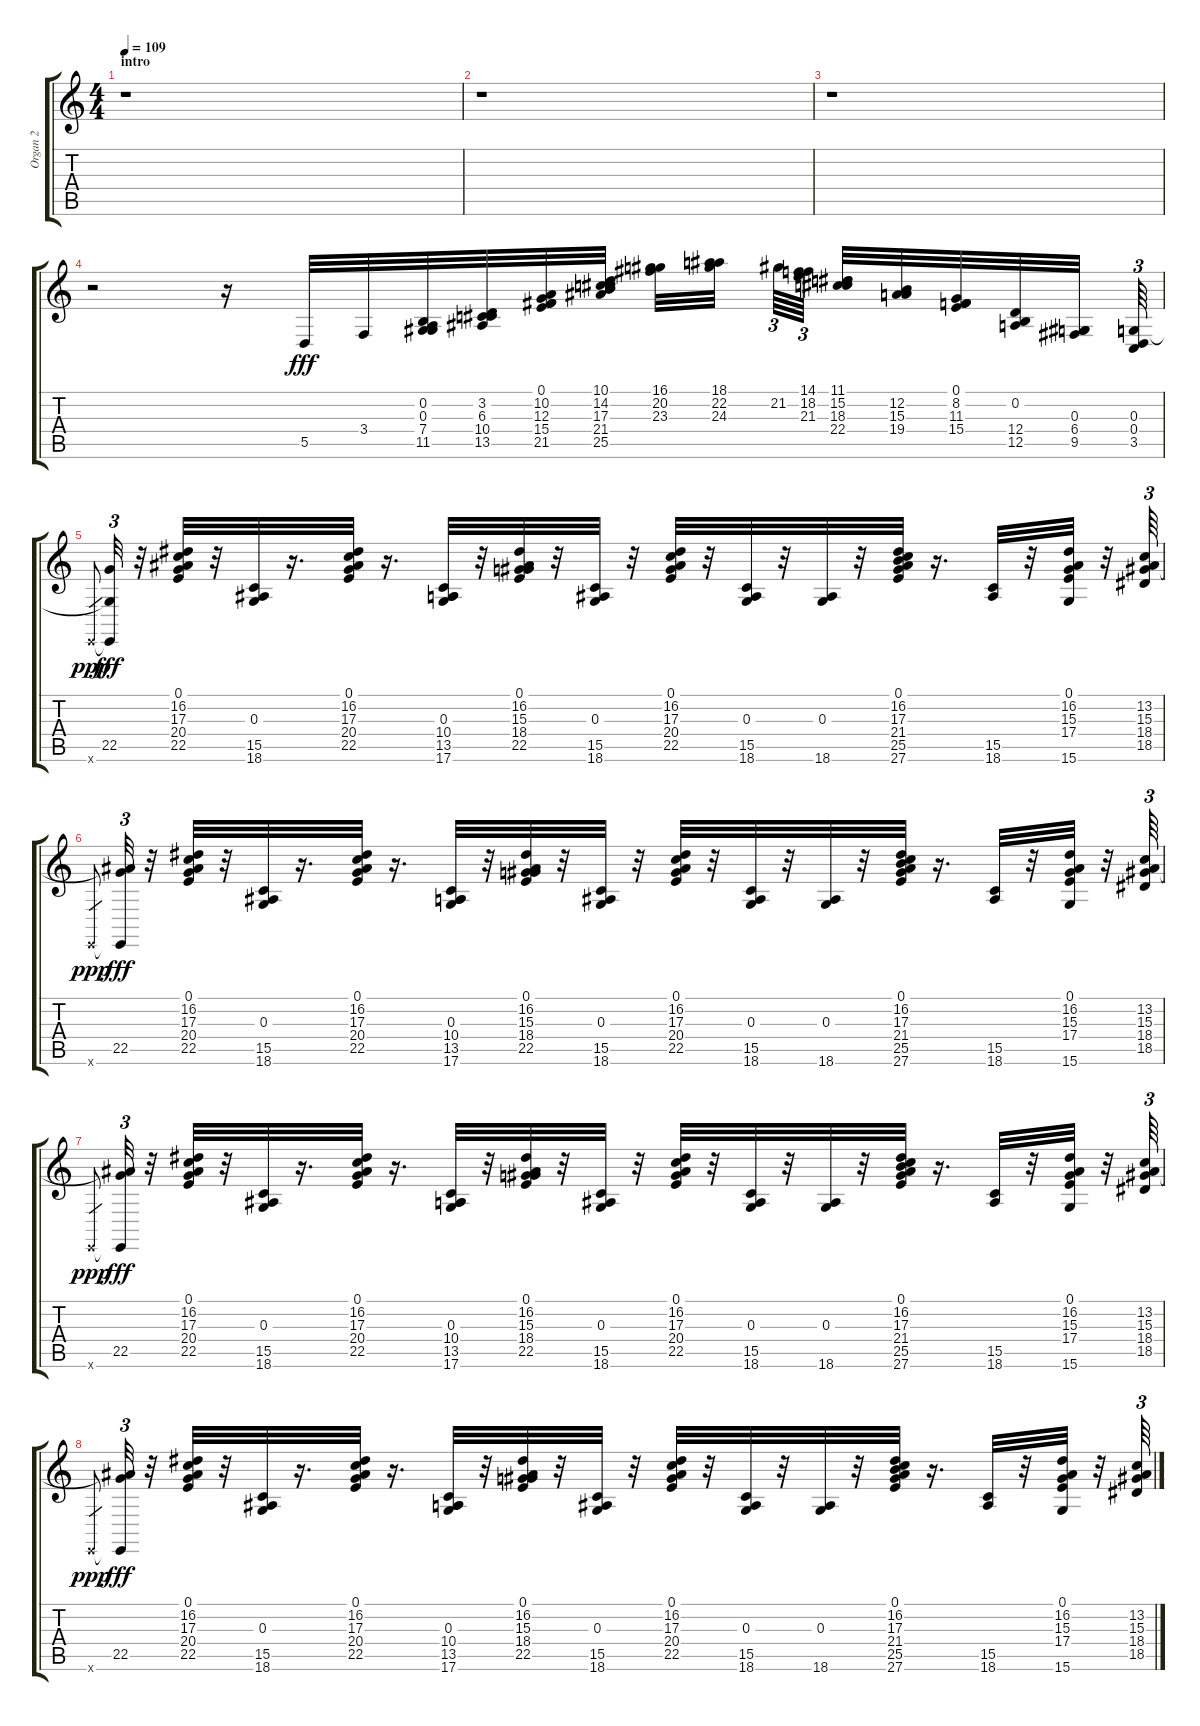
\track ("Organ 2" "Organ 2") {instrument rockorgan}
\staff {score tabs}
\tuning (E4 B3 G3 D3 A2 E2) {hide}
\ts (4 4)
\section ("" "intro")
\tempo 109
\clef g2
\ks c
r.1{dy fff instrument rockorgan} |
r.1 |
r.1 |
r.2 r.16 5.5.32{volume 7 balance 15 instrument rockorgan} 3.4.32 (0.2 0.3 7.4 11.5).32 (3.2 6.3 10.4 13.5).32 (0.1 10.2 12.3 15.4 21.5).32 (10.1 14.2 17.3 21.4 25.5).32 (16.1 20.2 23.3).32 (18.1 22.2 24.3).32{beam splitsecondary} 21.2.64{tu (3 2)} (14.1 18.2 21.3).64{tu (3 2) beam splitsecondary} (11.1 15.2 18.3 22.4).32 (12.2 15.3 19.4).32 (0.1 8.2 11.3 15.4).32 (0.2 12.4 12.5).32 (0.3 6.4 9.5).32{beam splitsecondary} (0.3 0.4 3.5).64{tu (3 2)} |
0.6{x}.8{gr dy ppp} (0.3{t} 22.5 0.6{t}).32{tu (3 2) dy fff} r.32 (0.1 16.2 17.3 20.4 22.5).32 r.32 (0.3 15.5 18.6).32 r.16{d} (0.1 16.2 17.3 20.4 22.5).32 r.16{d} (0.3 10.4 13.5 17.6).32 r.32 (0.1 16.2 15.3 18.4 22.5).32 r.32 (0.3 15.5 18.6).32 r.32 (0.1 16.2 17.3 20.4 22.5).32 r.32 (0.3 15.5 18.6).32 r.32 (0.3 18.6).32 r.32 (0.1 16.2 17.3 21.4 25.5 27.6).32 r.16{d} (15.5 18.6).32 r.32 (0.1 16.2 15.3 17.4 15.6).32 r.32 (13.2 15.3 18.4 18.5).64{tu (3 2)} |
0.6{x}.8{gr dy ppp} (15.3{t} 22.5 0.6{t}).32{tu (3 2) dy fff} r.32 (0.1 16.2 17.3 20.4 22.5).32 r.32 (0.3 15.5 18.6).32 r.16{d} (0.1 16.2 17.3 20.4 22.5).32 r.16{d} (0.3 10.4 13.5 17.6).32 r.32 (0.1 16.2 15.3 18.4 22.5).32 r.32 (0.3 15.5 18.6).32 r.32 (0.1 16.2 17.3 20.4 22.5).32 r.32 (0.3 15.5 18.6).32 r.32 (0.3 18.6).32 r.32 (0.1 16.2 17.3 21.4 25.5 27.6).32 r.16{d} (15.5 18.6).32 r.32 (0.1 16.2 15.3 17.4 15.6).32 r.32 (13.2 15.3 18.4 18.5).64{tu (3 2)} |
0.6{x}.8{gr dy ppp} (15.3{t} 22.5 0.6{t}).32{tu (3 2) dy fff} r.32 (0.1 16.2 17.3 20.4 22.5).32 r.32 (0.3 15.5 18.6).32 r.16{d} (0.1 16.2 17.3 20.4 22.5).32 r.16{d} (0.3 10.4 13.5 17.6).32 r.32 (0.1 16.2 15.3 18.4 22.5).32 r.32 (0.3 15.5 18.6).32 r.32 (0.1 16.2 17.3 20.4 22.5).32 r.32 (0.3 15.5 18.6).32 r.32 (0.3 18.6).32 r.32 (0.1 16.2 17.3 21.4 25.5 27.6).32 r.16{d} (15.5 18.6).32 r.32 (0.1 16.2 15.3 17.4 15.6).32 r.32 (13.2 15.3 18.4 18.5).64{tu (3 2)} |
0.6{x}.8{gr dy ppp} (15.3{t} 22.5 0.6{t}).32{tu (3 2) dy fff} r.32 (0.1 16.2 17.3 20.4 22.5).32 r.32 (0.3 15.5 18.6).32 r.16{d} (0.1 16.2 17.3 20.4 22.5).32 r.16{d} (0.3 10.4 13.5 17.6).32 r.32 (0.1 16.2 15.3 18.4 22.5).32 r.32 (0.3 15.5 18.6).32 r.32 (0.1 16.2 17.3 20.4 22.5).32 r.32 (0.3 15.5 18.6).32 r.32 (0.3 18.6).32 r.32 (0.1 16.2 17.3 21.4 25.5 27.6).32 r.16{d} (15.5 18.6).32 r.32 (0.1 16.2 15.3 17.4 15.6).32 r.32 (13.2 15.3 18.4 18.5).64{tu (3 2)}
